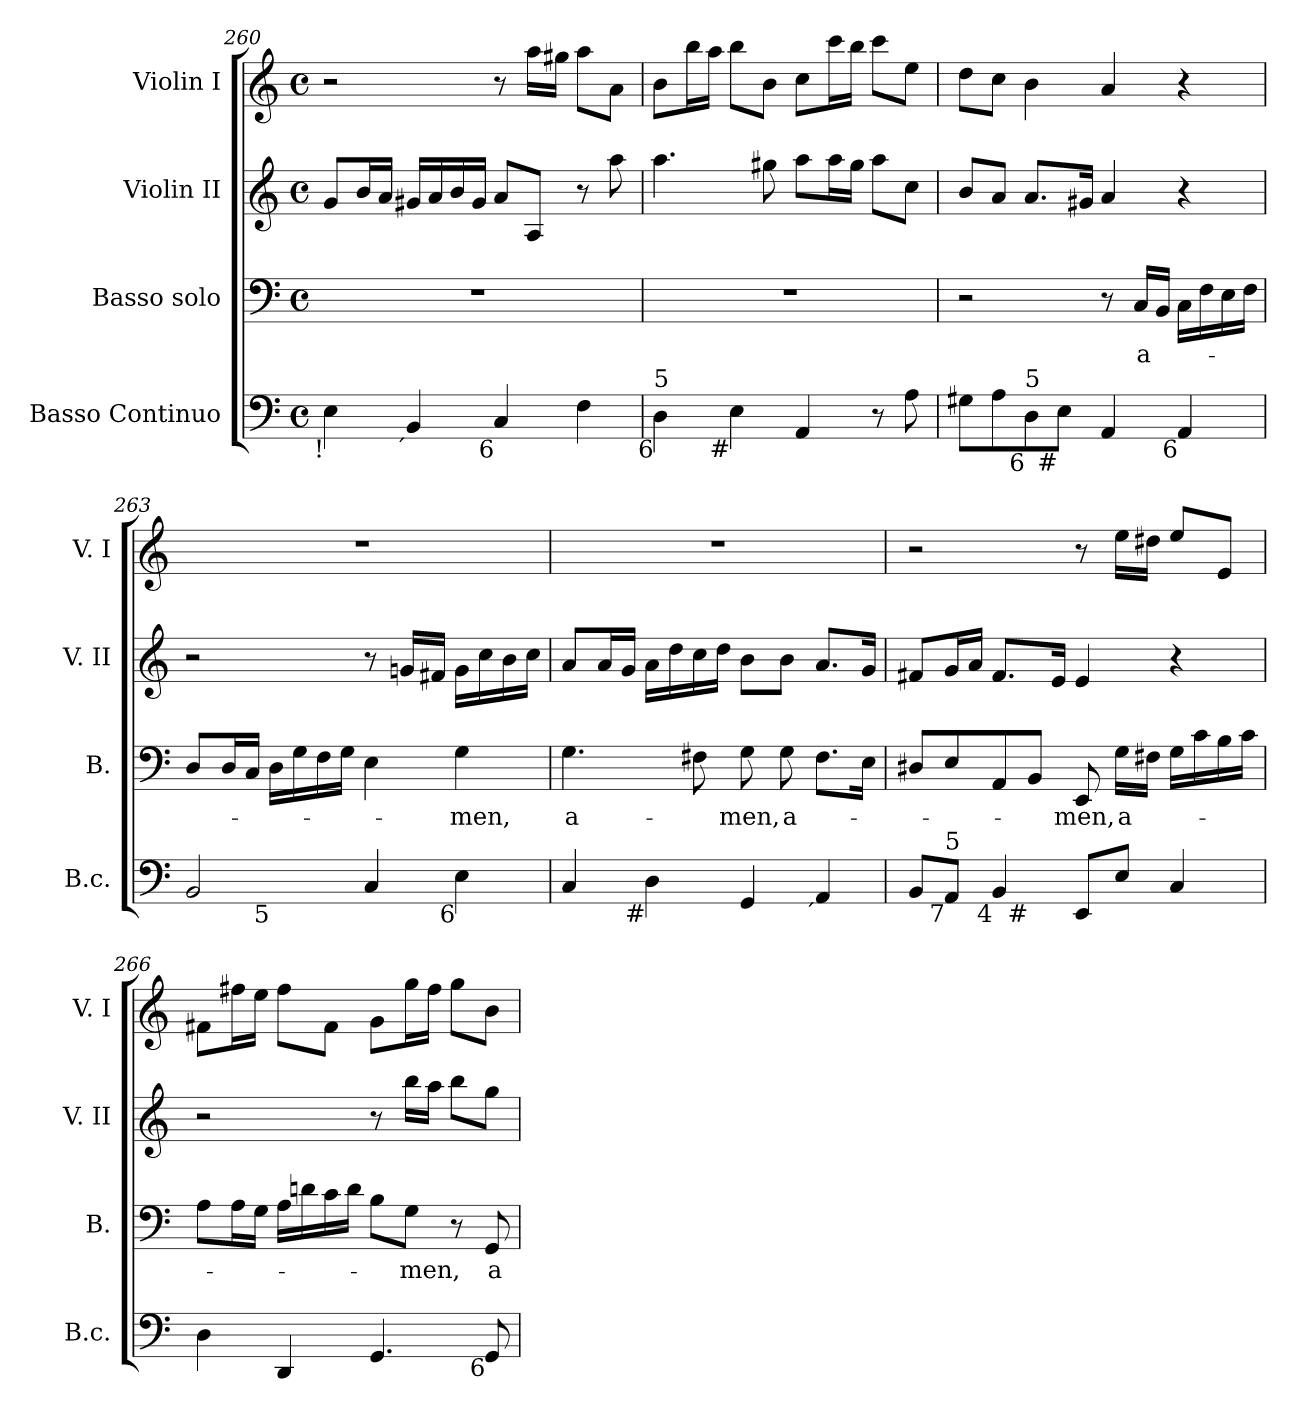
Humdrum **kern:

**kern	**kern	**text	**kern	**kern
*part4	*part3	*part3	*part2	*part1
*staff4	*staff3	*staff3	*staff2	*staff1
*I"Basso Continuo	*I"Basso solo	*	*I"Violin II	*I"Violin I
*I'B.c.	*I'B.	*	*I'V. II	*I'V. I
*clefF4	*clefF4	*	*clefG2	*clefG2
*k[]	*k[]	*	*k[]	*k[]
*a:	*a:	*	*a:	*a:
*M4/4	*M4/4	*	*M4/4	*M4/4
*met(c)	*met(c)	*	*met(c)	*met(c)
=260	=260	=260	=260	=260
!LO:TX:b:rj:t=!	!	!	!	!
4Ei\	1r	.	8gi/L	2r
.	.	.	16bi/L	.
.	.	.	16ai/JJ	.
!LO:TX:b:rj:t=´	!	!	!	!
4BBi/	.	.	16g#Xi/LL	.
.	.	.	16ai/	.
.	.	.	16bi/	.
.	.	.	16g#i/JJ	.
!LO:TX:b:rj:t=6	!	!	!	!
4Ci/	.	.	8ai/L	8r
.	.	.	8Ai/J	16aai\LL
.	.	.	.	16gg#Xi\JJ
4Fi\	.	.	8r	8aai\L
.	.	.	8aai\	8ai\J
!!LO:LB:g=z
=261	=261	=261	=261	=261
!LO:TX:b:rj:t=6	!	!	!	!
!LO:TX:t=5	!	!	!	!
4Di\	1r	.	4.aai\	8bi\L
.	.	.	.	16bbi\L
.	.	.	.	16aai\JJ
!LO:TX:b:rj:t=#	!	!	!	!
4Ei\	.	.	.	8bbi\L
.	.	.	8gg#Xi\	8bi\J
4AAi/	.	.	8aai\L	8cci\L
.	.	.	16aai\L	16ccci\L
.	.	.	16gg#i\JJ	16bbi\JJ
8r	.	.	8aai\L	8ccci\L
8Ai\	.	.	8cci\J	8eei\J
=262	=262	=262	=262	=262
8G#Xi\L	2r	.	8bi/L	8ddi\L
8Ai\	.	.	8ai/J	8cci\J
!LO:TX:b:rj:t=6	!	!	!	!
!LO:TX:t=5	!	!	!	!
8Di\	.	.	8.ai/L	4bi\
!LO:TX:b:rj:t=#	!	!	!	!
8Ei\J	.	.	.	.
.	.	.	16g#Xi/Jk	.
4AAi/	8r	.	4ai/	4ai/
!	!	!LO:LY:b:color=#000000	!	!
.	16Ci/LL	a-	.	.
.	16BBi/JJ	.	.	.
!LO:TX:b:rj:t=6	!	!	!	!
4AAi/	16Ci\LL	.	4r	4r
.	16Fi\	.	.	.
.	16Ei\	.	.	.
.	16Fi\JJ	.	.	.
=263	=263	=263	=263	=263
!LO:TX:b:rj:t=6	!	!	!	!
*^	*	*	*	*
2BBi/	4ryy	8Di/L	.	2r	1r
.	.	16Di/L	.	.	.
.	.	16Ci/JJ	.	.	.
!	!LO:TX:b:rj:t=5	!	!	!	!
.	2.ryy	16Di\LL	.	.	.
.	.	16Gi\	.	.	.
.	.	16Fi\	.	.	.
.	.	16Gi\JJ	.	.	.
4Ci/	.	4Ei\	.	8r	.
.	.	.	.	16gni/LL	.
.	.	.	.	16f#Xi/JJ	.
!LO:TX:b:rj:t=6	!	!	!	!	!
!	!	!	!LO:LY:b:color=#000000	!	!
4Ei\	.	4Gi\	-men,	16gi\LL	.
.	.	.	.	16cci\	.
.	.	.	.	16bi\	.
.	.	.	.	16cci\JJ	.
*v	*v	*	*	*	*
=264	=264	=264	=264	=264
*^	*	*	*	*
!LO:TX:b:rj:t=6	!	!	!	!	!
!LO:TX:t=5	!	!	!	!	!
!	!	!	!LO:LY:b:color=#000000	!	!
*v	*v	*	*	*	*
4Ci/	4.Gi\	a-	8ai/L	1r
.	.	.	16ai/L	.
.	.	.	16gi/JJ	.
!LO:TX:b:rj:t=#	!	!	!	!
4Di\	.	.	16ai\LL	.
.	.	.	16ddi\	.
.	8F#Xi\	.	16cci\	.
.	.	.	16ddi\JJ	.
!	!	!LO:LY:b:color=#000000	!	!
4GGi/	8Gi\	-men,	8bi\L	.
!	!	!LO:LY:b:color=#000000	!	!
.	8Gi\	a-	8bi\J	.
!LO:TX:b:rj:t=´	!	!	!	!
4AAi/	8.F#i\L	.	8.ai/L	.
.	16Ei\Jk	.	16gi/Jk	.
!!LO:LB:g=z
=265	=265	=265	=265	=265
!LO:TX:b:rj:t=#	!	!	!	!
*^	*	*	*	*
8BBi/L	4.ryy	8D#Xi/L	.	8f#Xi/L	2r
!LO:TX:b:rj:t=7	!	!	!	!	!
!LO:TX:t=5	!	!	!	!	!
8AAi/J	.	8Ei/	.	16gi/L	.
.	.	.	.	16ai/JJ	.
!LO:TX:b:rj:t=4	!	!	!	!	!
4BBi/	.	8AAi/	.	8.f#i/L	.
!	!LO:TX:b:rj:t=#	!	!	!	!
.	2ryy	8BBi/J	.	.	.
.	.	.	.	16ei/Jk	.
!	!	!	!LO:LY:b:color=#000000	!	!
8EEi/L	.	8EEi/	-men,	4ei/	8r
!	!	!	!LO:LY:b:color=#000000	!	!
8Ei/J	.	16Gi\LL	a-	.	16eei\LL
.	.	16F#Xi\JJ	.	.	16dd#Xi\JJ
4Ci/	.	16Gi\LL	.	4r	8eei/L
.	.	16ci\	.	.	.
.	8ryy	16Bi\	.	.	8ei/J
.	.	16ci\JJ	.	.	.
=266	=266	=266	=266	=266	=266
!LO:TX:b:rj:t=#	!	!	!	!	!
*v	*v	*	*	*	*
4Di\	8Ai\L	.	2r	8f#Xi\L
.	16Ai\L	.	.	16ff#Xi\L
.	16Gi\JJ	.	.	16eei\JJ
4DDi/	16Ai\LL	.	.	8ff#i\L
.	16dni\	.	.	.
.	16ci\	.	.	8f#i\J
.	16di\JJ	.	.	.
4.GGi/	8Bi\L	.	8r	8gi\L
!	!	!LO:LY:b:color=#000000	!	!
.	8Gi\J	-men,	16bbi\LL	16ggi\L
.	.	.	16aai\JJ	16ff#i\JJ
.	8r	.	8bbi\L	8ggi\L
!LO:TX:b:rj:t=6	!	!	!	!
!	!	!LO:LY:b:color=#000000	!	!
8GGi/	8GGi/	a-	8ggi\J	8bi\J
=	=	=	=	=
*-	*-	*-	*-	*-
